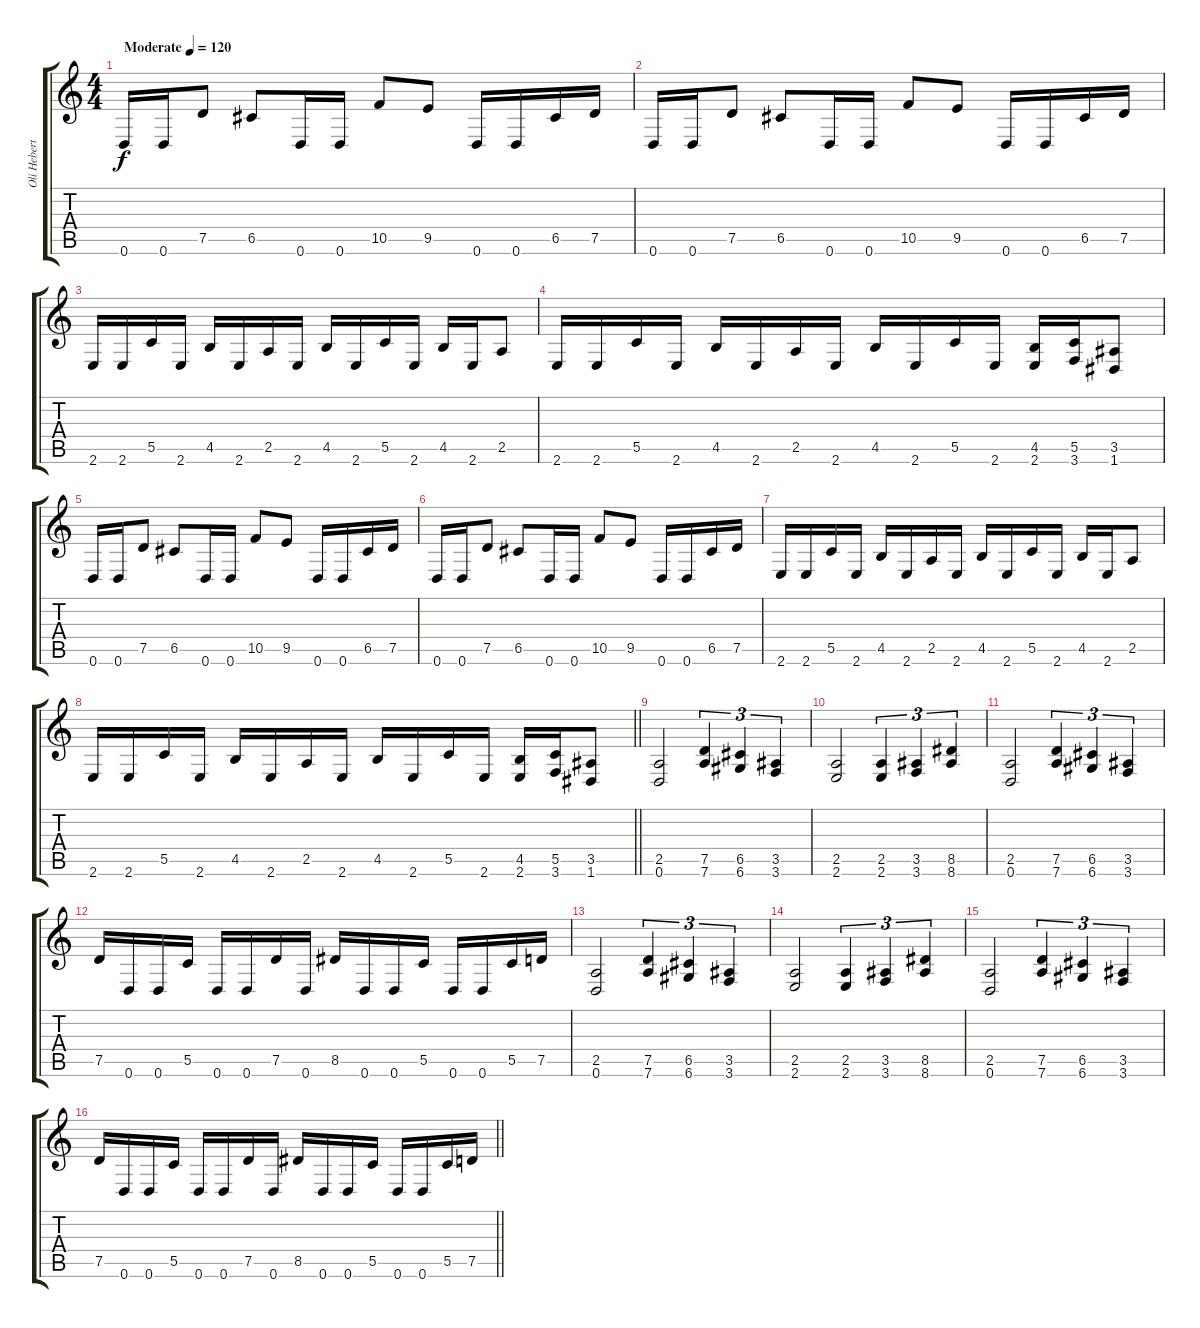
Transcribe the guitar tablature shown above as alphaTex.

\track ("Oli Hebert" "Oli Hebert") {instrument distortionguitar}
\staff {score tabs}
\tuning (D4 A3 F3 C3 G2 D2) {hide}
\ts (4 4)
\section ("" "")
\tempo (120 "Moderate")
\clef g2
\ks c
0.6.16{dy f instrument distortionguitar} 0.6.16 7.5.8 6.5.8 0.6.16 0.6.16 10.5.8 9.5.8 0.6.16 0.6.16 6.5.16 7.5.16 |
0.6.16 0.6.16 7.5.8 6.5.8 0.6.16 0.6.16 10.5.8 9.5.8 0.6.16 0.6.16 6.5.16 7.5.16 |
2.6.16 2.6.16 5.5.16 2.6.16 4.5.16 2.6.16 2.5.16 2.6.16 4.5.16 2.6.16 5.5.16 2.6.16 4.5.16 2.6.16 2.5.8 |
2.6.16 2.6.16 5.5.16 2.6.16 4.5.16 2.6.16 2.5.16 2.6.16 4.5.16 2.6.16 5.5.16 2.6.16 (4.5 2.6).16 (5.5 3.6).16 (3.5 1.6).8 |
0.6.16 0.6.16 7.5.8 6.5.8 0.6.16 0.6.16 10.5.8 9.5.8 0.6.16 0.6.16 6.5.16 7.5.16 |
0.6.16 0.6.16 7.5.8 6.5.8 0.6.16 0.6.16 10.5.8 9.5.8 0.6.16 0.6.16 6.5.16 7.5.16 |
2.6.16 2.6.16 5.5.16 2.6.16 4.5.16 2.6.16 2.5.16 2.6.16 4.5.16 2.6.16 5.5.16 2.6.16 4.5.16 2.6.16 2.5.8 |
\barLineRight lightlight
2.6.16 2.6.16 5.5.16 2.6.16 4.5.16 2.6.16 2.5.16 2.6.16 4.5.16 2.6.16 5.5.16 2.6.16 (4.5 2.6).16 (5.5 3.6).16 (3.5 1.6).8 |
\section ("" "")
(2.5 0.6).2 (7.5 7.6).4{tu (3 2)} (6.5 6.6).4{tu (3 2)} (3.5 3.6).4{tu (3 2)} |
(2.5 2.6).2 (2.5 2.6).4{tu (3 2)} (3.5 3.6).4{tu (3 2)} (8.5 8.6).4{tu (3 2)} |
(2.5 0.6).2 (7.5 7.6).4{tu (3 2)} (6.5 6.6).4{tu (3 2)} (3.5 3.6).4{tu (3 2)} |
7.5.16 0.6.16 0.6.16 5.5.16 0.6.16 0.6.16 7.5.16 0.6.16 8.5.16 0.6.16 0.6.16 5.5.16 0.6.16 0.6.16 5.5.16 7.5.16 |
(2.5 0.6).2 (7.5 7.6).4{tu (3 2)} (6.5 6.6).4{tu (3 2)} (3.5 3.6).4{tu (3 2)} |
(2.5 2.6).2 (2.5 2.6).4{tu (3 2)} (3.5 3.6).4{tu (3 2)} (8.5 8.6).4{tu (3 2)} |
(2.5 0.6).2 (7.5 7.6).4{tu (3 2)} (6.5 6.6).4{tu (3 2)} (3.5 3.6).4{tu (3 2)} |
\barLineRight lightlight
7.5.16 0.6.16 0.6.16 5.5.16 0.6.16 0.6.16 7.5.16 0.6.16 8.5.16 0.6.16 0.6.16 5.5.16 0.6.16 0.6.16 5.5.16 7.5.16
